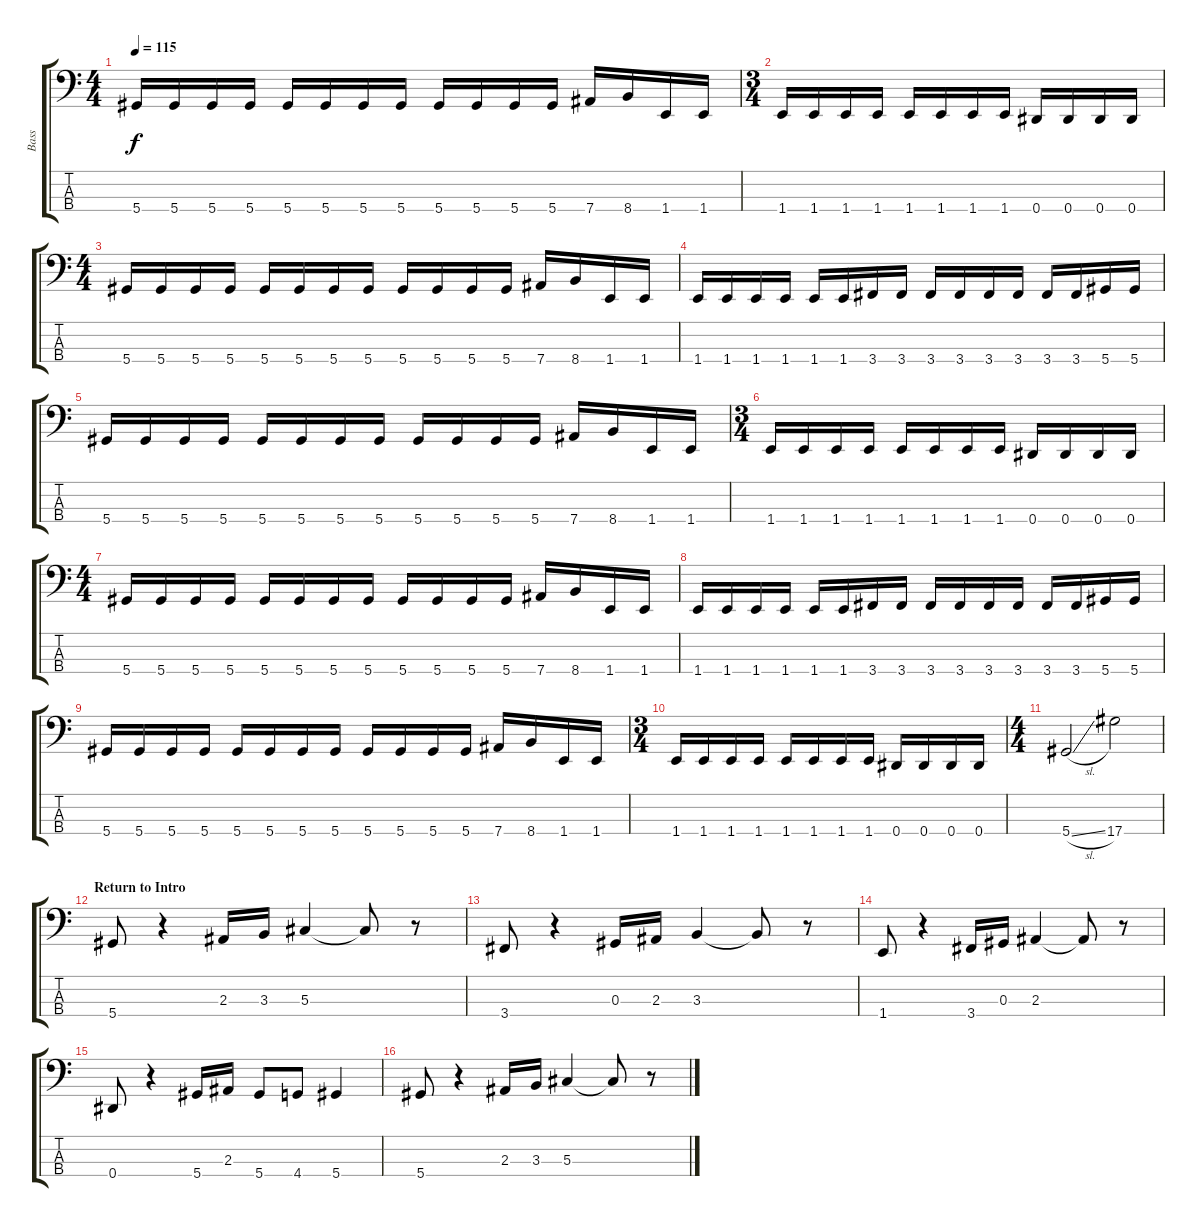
\track ("Bass" "Bass") {instrument electricbassfinger}
\staff {score tabs}
\tuning (Gb2 Db2 Ab1 Eb1) {hide}
\ts (4 4)
\tempo 115
\clef f4
\ks c
5.4.16{dy f} 5.4.16 5.4.16 5.4.16 5.4.16 5.4.16 5.4.16 5.4.16 5.4.16 5.4.16 5.4.16 5.4.16 7.4.16 8.4.16 1.4.16 1.4.16 |
\ts (3 4)
1.4.16 1.4.16 1.4.16 1.4.16 1.4.16 1.4.16 1.4.16 1.4.16 0.4.16 0.4.16 0.4.16 0.4.16 |
\ts (4 4)
5.4.16 5.4.16 5.4.16 5.4.16 5.4.16 5.4.16 5.4.16 5.4.16 5.4.16 5.4.16 5.4.16 5.4.16 7.4.16 8.4.16 1.4.16 1.4.16 |
1.4.16 1.4.16 1.4.16 1.4.16 1.4.16 1.4.16 3.4.16 3.4.16 3.4.16 3.4.16 3.4.16 3.4.16 3.4.16 3.4.16 5.4.16 5.4.16 |
5.4.16 5.4.16 5.4.16 5.4.16 5.4.16 5.4.16 5.4.16 5.4.16 5.4.16 5.4.16 5.4.16 5.4.16 7.4.16 8.4.16 1.4.16 1.4.16 |
\ts (3 4)
1.4.16 1.4.16 1.4.16 1.4.16 1.4.16 1.4.16 1.4.16 1.4.16 0.4.16 0.4.16 0.4.16 0.4.16 |
\ts (4 4)
5.4.16 5.4.16 5.4.16 5.4.16 5.4.16 5.4.16 5.4.16 5.4.16 5.4.16 5.4.16 5.4.16 5.4.16 7.4.16 8.4.16 1.4.16 1.4.16 |
1.4.16 1.4.16 1.4.16 1.4.16 1.4.16 1.4.16 3.4.16 3.4.16 3.4.16 3.4.16 3.4.16 3.4.16 3.4.16 3.4.16 5.4.16 5.4.16 |
5.4.16 5.4.16 5.4.16 5.4.16 5.4.16 5.4.16 5.4.16 5.4.16 5.4.16 5.4.16 5.4.16 5.4.16 7.4.16 8.4.16 1.4.16 1.4.16 |
\ts (3 4)
1.4.16 1.4.16 1.4.16 1.4.16 1.4.16 1.4.16 1.4.16 1.4.16 0.4.16 0.4.16 0.4.16 0.4.16 |
\ts (4 4)
5.4{sl}.2 17.4.2 |
\section ("" "Return to Intro")
5.4.8 r.4 2.3.16 3.3.16 5.3.4 5.3{t}.8 r.8 |
3.4.8 r.4 0.3.16 2.3.16 3.3.4 3.3{t}.8 r.8 |
1.4.8 r.4 3.4.16 0.3.16 2.3.4 2.3{t}.8 r.8 |
0.4.8 r.4 5.4.16 2.3.16 5.4.8 4.4.8 5.4.4 |
5.4.8 r.4 2.3.16 3.3.16 5.3.4 5.3{t}.8 r.8
